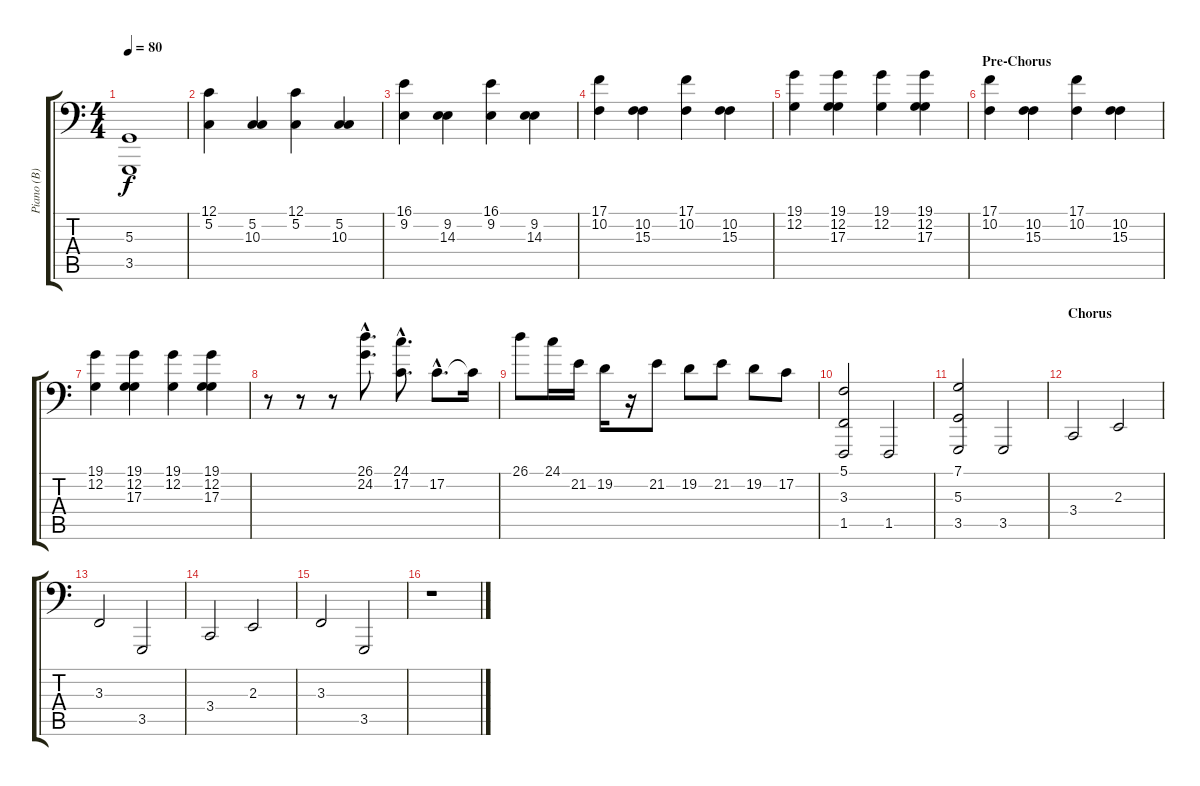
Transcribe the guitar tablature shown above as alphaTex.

\track ("Piano (B)" "Piano (B)") {instrument electricgrandpiano}
\staff {score tabs}
\tuning (C3 G2 D2 A1 E1 B0) {hide}
\ts (4 4)
\tempo 80
\clef f4
\ks c
(5.3 3.5).1{dy f} |
(12.1 5.2).4 (5.2 10.3).4 (12.1 5.2).4 (5.2 10.3).4 |
(16.1 9.2).4 (9.2 14.3).4 (16.1 9.2).4 (9.2 14.3).4 |
(17.1 10.2).4 (10.2 15.3).4 (17.1 10.2).4 (10.2 15.3).4 |
(19.1 12.2).4 (19.1 12.2 17.3).4 (19.1 12.2).4 (19.1 12.2 17.3).4 |
\section ("" "Pre-Chorus")
(17.1 10.2).4 (10.2 15.3).4 (17.1 10.2).4 (10.2 15.3).4 |
(19.1 12.2).4{volume 15} (19.1 12.2 17.3).4 (19.1 12.2).4 (19.1 12.2 17.3).4 |
r.8 r.8 r.8 (26.1{hac} 24.2{hac}).8{d volume 15} (24.1{hac} 17.2{hac}).8{d} 17.2{hac}.8{d} 17.2{t}.16 |
26.1.8 24.1.16 21.2.16 19.2.16 r.16 21.2.8 19.2.8 21.2.8 19.2.8 17.2.8 |
(5.1 3.3 1.5).2 1.5.2 |
(7.1 5.3 3.5).2 3.5.2 |
\section ("" "Chorus")
3.4.2 2.3.2 |
3.3.2 3.5.2 |
3.4.2 2.3.2 |
3.3.2 3.5.2 |
r.1
